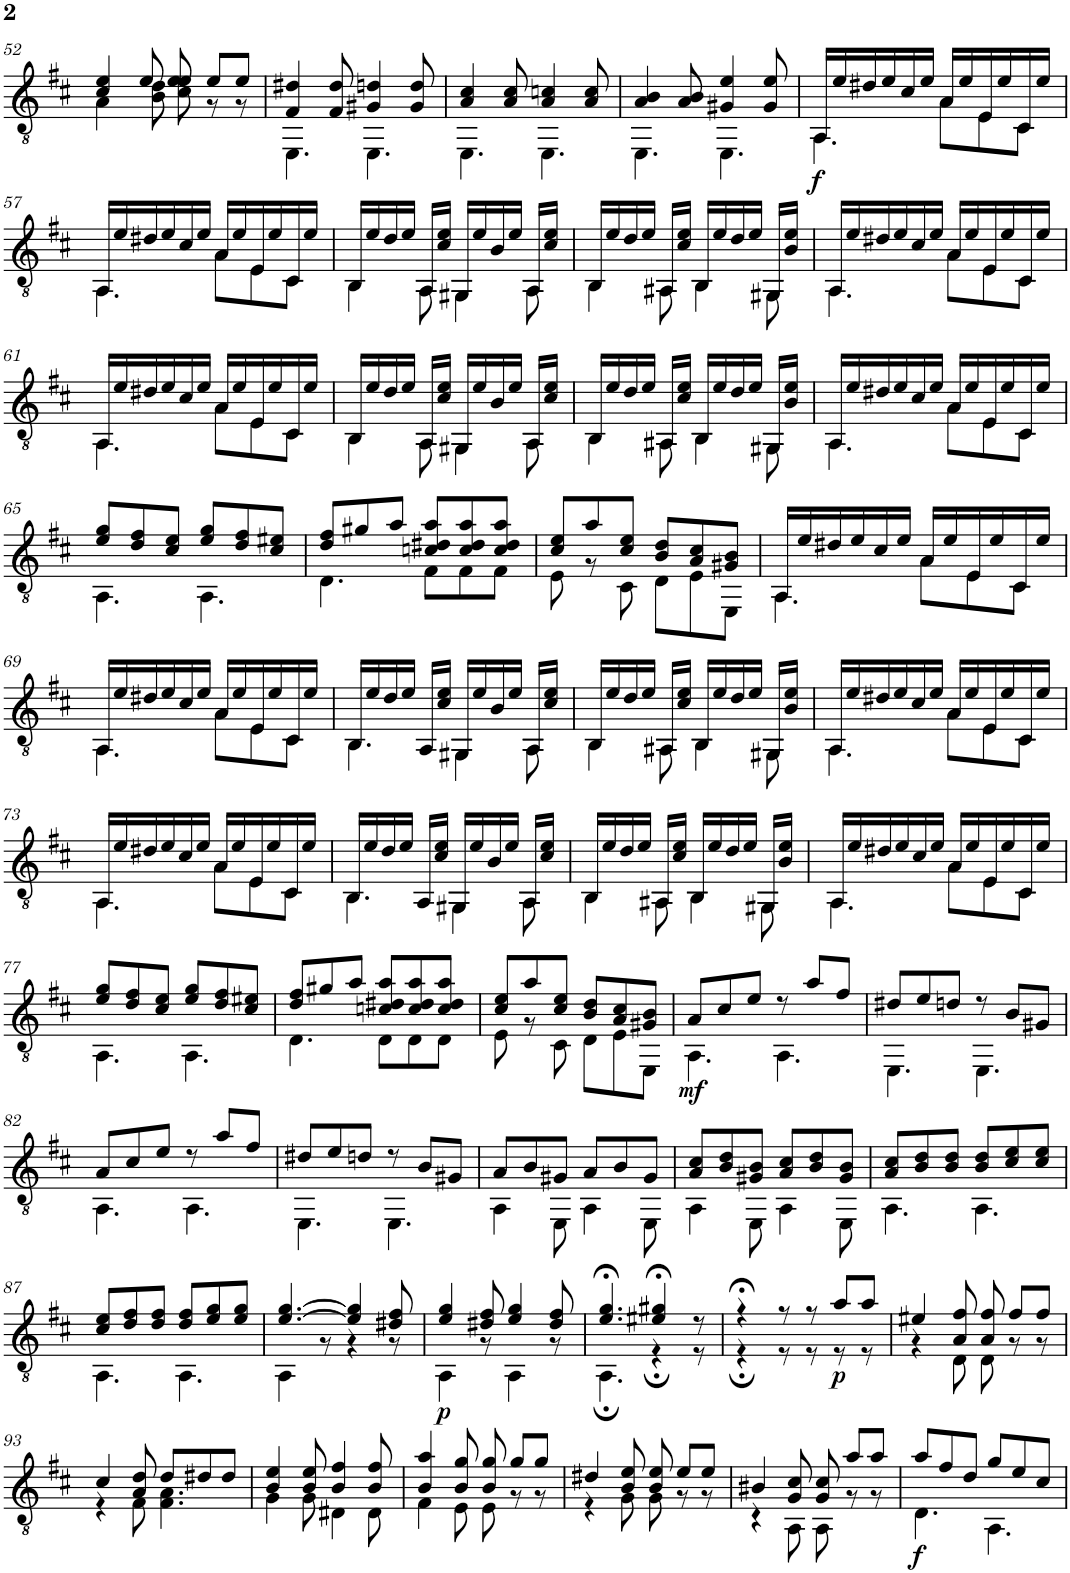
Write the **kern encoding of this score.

**kern	**dynam
*part1	*part1
*staff1	*staff1
*I"Classical Guitar	*
!!LO:PB:g=z
*clefGv2	*
*k[f#c#]	*
*D:	*
*M6/8	*
=52	=52
*^	*
4c#/ 4e/	4A\	.
8e/	8B\ 8d\	.
8e/	8c#\ 8e\	.
8e/L	8r	.
8e/J	8r	.
=53	=53	=53
4F#/ 4d#X/	4.EE\	.
8F#/ 8d#/	.	.
4G#X/ 4dn/	4.EE\	.
8G#/ 8d/	.	.
=54	=54	=54
4A/ 4c#/	4.EE\	.
8A/ 8c#/	.	.
4A/ 4cn/	4.EE\	.
8A/ 8c/	.	.
=55	=55	=55
4A/ 4B/	4.EE\	.
8A/ 8B/	.	.
4G#X/ 4e/	4.EE\	.
8G#/ 8e/	.	.
=56	=56	=56
!	!	!LO:DY:b
16AA/LL	4.AA\	f
16e/	.	.
16d#X/	.	.
16e/	.	.
16c#/	.	.
16e/JJ	.	.
16A/LL	8A\L	.
16e/	.	.
16E/	8E\	.
16e/	.	.
16C#/	8C#\J	.
16e/JJ	.	.
!!LO:LB:g=z	!!
=57	=57	=57
16AA/LL	4.AA\	.
16e/	.	.
16d#X/	.	.
16e/	.	.
16c#/	.	.
16e/JJ	.	.
16A/LL	8A\L	.
16e/	.	.
16E/	8E\	.
16e/	.	.
16C#/	8C#\J	.
16e/JJ	.	.
=58	=58	=58
16BB/LL	4BB\	.
16e/	.	.
16d/	.	.
16e/JJ	.	.
16AA/LL	8AA\	.
16c#/ 16e/JJ	.	.
16GG#X/LL	4GG#\	.
16e/	.	.
16B/	.	.
16e/JJ	.	.
16AA/LL	8AA\	.
16c#/ 16e/JJ	.	.
=59	=59	=59
16BB/LL	4BB\	.
16e/	.	.
16d/	.	.
16e/JJ	.	.
16AA#X/LL	8AA#\	.
16c#/ 16e/JJ	.	.
16BB/LL	4BB\	.
16e/	.	.
16d/	.	.
16e/JJ	.	.
16GG#X/LL	8GG#\	.
16B/ 16e/JJ	.	.
=60	=60	=60
16AA/LL	4.AA\	.
16e/	.	.
16d#X/	.	.
16e/	.	.
16c#/	.	.
16e/JJ	.	.
16A/LL	8A\L	.
16e/	.	.
16E/	8E\	.
16e/	.	.
16C#/	8C#\J	.
16e/JJ	.	.
!!LO:LB:g=z	!!
=61	=61	=61
16AA/LL	4.AA\	.
16e/	.	.
16d#X/	.	.
16e/	.	.
16c#/	.	.
16e/JJ	.	.
16A/LL	8A\L	.
16e/	.	.
16E/	8E\	.
16e/	.	.
16C#/	8C#\J	.
16e/JJ	.	.
=62	=62	=62
16BB/LL	4BB\	.
16e/	.	.
16d/	.	.
16e/JJ	.	.
16AA/LL	8AA\	.
16c#/ 16e/JJ	.	.
16GG#X/LL	4GG#\	.
16e/	.	.
16B/	.	.
16e/JJ	.	.
16AA/LL	8AA\	.
16c#/ 16e/JJ	.	.
=63	=63	=63
16BB/LL	4BB\	.
16e/	.	.
16d/	.	.
16e/JJ	.	.
16AA#X/LL	8AA#\	.
16c#/ 16e/JJ	.	.
16BB/LL	4BB\	.
16e/	.	.
16d/	.	.
16e/JJ	.	.
16GG#X/LL	8GG#\	.
16B/ 16e/JJ	.	.
=64	=64	=64
16AA/LL	4.AA\	.
16e/	.	.
16d#X/	.	.
16e/	.	.
16c#/	.	.
16e/JJ	.	.
16A/LL	8A\L	.
16e/	.	.
16E/	8E\	.
16e/	.	.
16C#/	8C#\J	.
16e/JJ	.	.
!!LO:LB:g=z	!!
=65	=65	=65
8e/ 8g/L	4.AA\	.
8d/ 8f#/	.	.
8c#/ 8e/J	.	.
8e/ 8g/L	4.AA\	.
8d/ 8f#/	.	.
8c#/ 8e#X/J	.	.
=66	=66	=66
8d/ 8f#/L	4.D\	.
8g#X/	.	.
8a/J	.	.
8cn/ 8d#X/ 8a/L	8F#\L	.
8c/ 8d#/ 8a/	8F#\	.
8c/ 8d#/ 8a/J	8F#\J	.
=67	=67	=67
8c#/ 8e/L	8E\	.
8a/	8r	.
8c#/ 8e/J	8C#\	.
8B/ 8d/L	8D\L	.
8A/ 8c#/	8E\	.
8G#X/ 8B/J	8EE\J	.
=68	=68	=68
16AA/LL	4.AA\	.
16e/	.	.
16d#X/	.	.
16e/	.	.
16c#/	.	.
16e/JJ	.	.
16A/LL	8A\L	.
16e/	.	.
16E/	8E\	.
16e/	.	.
16C#/	8C#\J	.
16e/JJ	.	.
!!LO:LB:g=z	!!
=69	=69	=69
16AA/LL	4.AA\	.
16e/	.	.
16d#X/	.	.
16e/	.	.
16c#/	.	.
16e/JJ	.	.
16A/LL	8A\L	.
16e/	.	.
16E/	8E\	.
16e/	.	.
16C#/	8C#\J	.
16e/JJ	.	.
=70	=70	=70
16BB/LL	4.BB\	.
16e/	.	.
16d/	.	.
16e/JJ	.	.
16AA/LL	.	.
16c#/ 16e/JJ	.	.
16GG#X/LL	4GG#\	.
16e/	.	.
16B/	.	.
16e/JJ	.	.
16AA/LL	8AA\	.
16c#/ 16e/JJ	.	.
=71	=71	=71
16BB/LL	4BB\	.
16e/	.	.
16d/	.	.
16e/JJ	.	.
16AA#X/LL	8AA#\	.
16c#/ 16e/JJ	.	.
16BB/LL	4BB\	.
16e/	.	.
16d/	.	.
16e/JJ	.	.
16GG#X/LL	8GG#\	.
16B/ 16e/JJ	.	.
=72	=72	=72
16AA/LL	4.AA\	.
16e/	.	.
16d#X/	.	.
16e/	.	.
16c#/	.	.
16e/JJ	.	.
16A/LL	8A\L	.
16e/	.	.
16E/	8E\	.
16e/	.	.
16C#/	8C#\J	.
16e/JJ	.	.
!!LO:LB:g=z	!!
=73	=73	=73
16AA/LL	4.AA\	.
16e/	.	.
16d#X/	.	.
16e/	.	.
16c#/	.	.
16e/JJ	.	.
16A/LL	8A\L	.
16e/	.	.
16E/	8E\	.
16e/	.	.
16C#/	8C#\J	.
16e/JJ	.	.
=74	=74	=74
16BB/LL	4.BB\	.
16e/	.	.
16d/	.	.
16e/JJ	.	.
16AA/LL	.	.
16c#/ 16e/JJ	.	.
16GG#X/LL	4GG#\	.
16e/	.	.
16B/	.	.
16e/JJ	.	.
16AA/LL	8AA\	.
16c#/ 16e/JJ	.	.
=75	=75	=75
16BB/LL	4BB\	.
16e/	.	.
16d/	.	.
16e/JJ	.	.
16AA#X/LL	8AA#\	.
16c#/ 16e/JJ	.	.
16BB/LL	4BB\	.
16e/	.	.
16d/	.	.
16e/JJ	.	.
16GG#X/LL	8GG#\	.
16B/ 16e/JJ	.	.
=76	=76	=76
16AA/LL	4.AA\	.
16e/	.	.
16d#X/	.	.
16e/	.	.
16c#/	.	.
16e/JJ	.	.
16A/LL	8A\L	.
16e/	.	.
16E/	8E\	.
16e/	.	.
16C#/	8C#\J	.
16e/JJ	.	.
!!LO:LB:g=z	!!
=77	=77	=77
8e/ 8g/L	4.AA\	.
8d/ 8f#/	.	.
8c#/ 8e/J	.	.
8e/ 8g/L	4.AA\	.
8d/ 8f#/	.	.
8c#/ 8e#X/J	.	.
=78	=78	=78
8d/ 8f#/L	4.D\	.
8g#X/	.	.
8a/J	.	.
8cn/ 8d#X/ 8a/L	8D\L	.
8c/ 8d#/ 8a/	8D\	.
8c/ 8d#/ 8a/J	8D\J	.
=79	=79	=79
8c#/ 8e/L	8E\	.
8a/	8r	.
8c#/ 8e/J	8C#\	.
8B/ 8d/L	8D\L	.
8A/ 8c#/	8E\	.
8G#X/ 8B/J	8EE\J	.
=80	=80	=80
!	!	!LO:DY:b
8A/L	4.AA\	mf
8c#/	.	.
8e/J	.	.
8r	4.AA\	.
8a/L	.	.
8f#/J	.	.
=81	=81	=81
8d#X/L	4.EE\	.
8e/	.	.
8dn/J	.	.
8r	4.EE\	.
8B/L	.	.
8G#X/J	.	.
!!LO:LB:g=z	!!
=82	=82	=82
8A/L	4.AA\	.
8c#/	.	.
8e/J	.	.
8r	4.AA\	.
8a/L	.	.
8f#/J	.	.
=83	=83	=83
8d#X/L	4.EE\	.
8e/	.	.
8dn/J	.	.
8r	4.EE\	.
8B/L	.	.
8G#X/J	.	.
=84	=84	=84
8A/L	4AA\	.
8B/	.	.
8G#X/J	8EE\	.
8A/L	4AA\	.
8B/	.	.
8G#/J	8EE\	.
=85	=85	=85
8A/ 8c#/L	4AA\	.
8B/ 8d/	.	.
8G#X/ 8B/J	8EE\	.
8A/ 8c#/L	4AA\	.
8B/ 8d/	.	.
8G#/ 8B/J	8EE\	.
=86	=86	=86
8A/ 8c#/L	4.AA\	.
8B/ 8d/	.	.
8B/ 8d/J	.	.
8B/ 8d/L	4.AA\	.
8c#/ 8e/	.	.
8c#/ 8e/J	.	.
!!LO:LB:g=z	!!
=87	=87	=87
8c#/ 8e/L	4.AA\	.
8d/ 8f#/	.	.
8d/ 8f#/J	.	.
8d/ 8f#/L	4.AA\	.
8e/ 8g/	.	.
8e/ 8g/J	.	.
=88	=88	=88
[4.e/ [4.g/	4AA\	.
.	8r	.
4e/] 4g/]	4r	.
8d#X/ 8f#/	8r	.
=89	=89	=89
!	!	!LO:DY:b
4e/ 4g/	4AA\	p
8d#X/ 8f#/	8r	.
4e/ 4g/	4AA\	.
8d#/ 8f#/	8r	.
=90	=90	=90
4.e/;< 4.g/;<	4.AA;\	.
4e#X/;< 4g#X/;<	4r;	.
8r	8r	.
=91	=91	=91
4r;<	4r;	.
8r	8r	.
8r	8r	.
!	!	!LO:DY:b
8a/L	8r	p
8a/J	8r	.
=92	=92	=92
4e#X/	4r	.
8A/ 8f#/	8D\	.
8A/ 8f#/	8D\	.
8f#/L	8r	.
8f#/J	8r	.
!!LO:LB:g=z	!!
=93	=93	=93
4c#/	4r	.
8A/ 8d/	8F#\	.
8d/L	4.F#\ 4.A\	.
8d#X/	.	.
8d#/J	.	.
=94	=94	=94
4B/ 4e/	4G\	.
8B/ 8e/	8G\	.
4B/ 4f#/	4D#X\	.
8B/ 8f#/	8D#\	.
=95	=95	=95
4B/ 4a/	4F#\	.
8B/ 8g/	8E\	.
8B/ 8g/	8E\	.
8g/L	8r	.
8g/J	8r	.
=96	=96	=96
4d#X/	4r	.
8B/ 8e/	8G\	.
8B/ 8e/	8G\	.
8e/L	8r	.
8e/J	8r	.
=97	=97	=97
4B#X/	4r	.
8G/ 8c#/	8AA\	.
8G/ 8c#/	8AA\	.
8a/L	8r	.
8a/J	8r	.
=98	=98	=98
!	!	!LO:DY:b
8a/L	4.D\	f
8f#/	.	.
8d/J	.	.
8g/L	4.AA\	.
8e/	.	.
8c#/J	.	.
*v	*v	*
=	=
*-	*-
